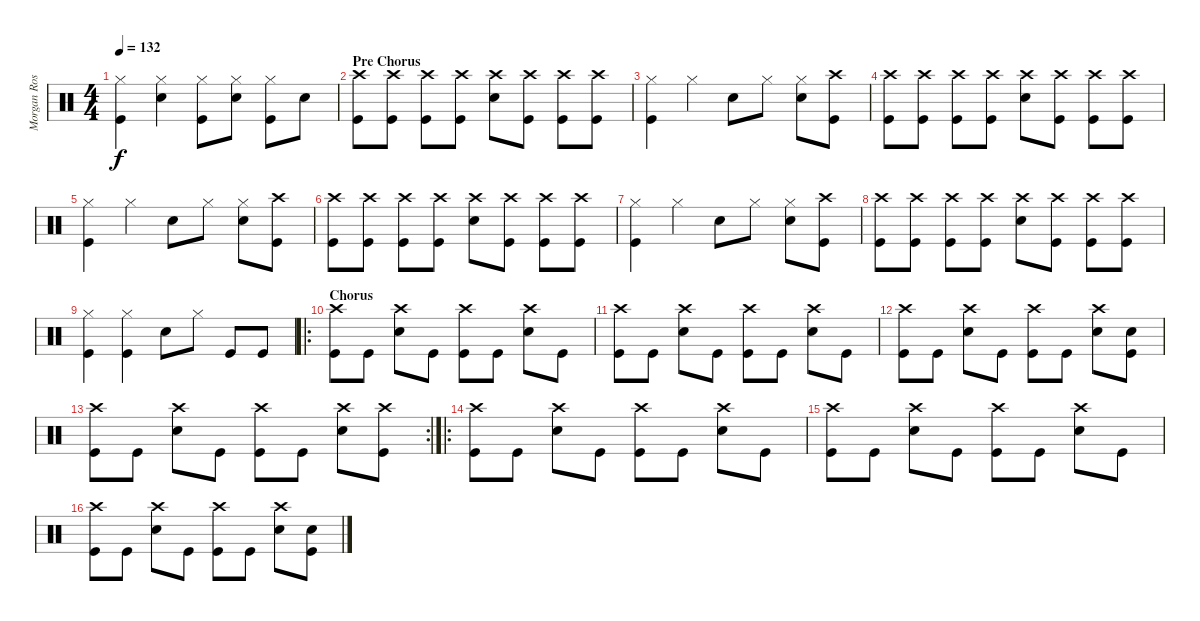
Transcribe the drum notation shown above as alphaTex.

\track ("Morgan Rose" "Morgan Ros") {instrument percussion}
\staff {score}
\articulation defaults
\ts (4 4)
\tempo 132
\clef neutral
\ks c
("Hi-Hat (closed)" "Kick (hit)").4{dy f} ("Hi-Hat (closed)" "Snare (hit) 2").4 ("Hi-Hat (closed)" "Kick (hit)").8 ("Hi-Hat (closed)" "Snare (hit) 2").8 ("Hi-Hat (closed)" "Kick (hit)").8 "Snare (hit) 2".8 |
\section ("" "Pre Chorus")
("Crash high (hit)" "Kick (hit)").8 ("Crash high (hit)" "Kick (hit)").8 ("Crash high (hit)" "Kick (hit)").8 ("Crash high (hit)" "Kick (hit)").8 ("Crash high (hit)" "Snare (hit) 2").8 ("Crash high (hit)" "Kick (hit)").8 ("Crash high (hit)" "Kick (hit)").8 ("Crash high (hit)" "Kick (hit)").8 |
("Hi-Hat (closed)" "Kick (hit)").4 "Hi-Hat (closed)".4 "Snare (hit) 2".8 "Hi-Hat (closed)".8 ("Hi-Hat (closed)" "Snare (hit) 2").8 ("Crash high (hit)" "Kick (hit)").8 |
("Crash high (hit)" "Kick (hit)").8 ("Crash high (hit)" "Kick (hit)").8 ("Crash high (hit)" "Kick (hit)").8 ("Crash high (hit)" "Kick (hit)").8 ("Crash high (hit)" "Snare (hit) 2").8 ("Crash high (hit)" "Kick (hit)").8 ("Crash high (hit)" "Kick (hit)").8 ("Crash high (hit)" "Kick (hit)").8 |
("Hi-Hat (closed)" "Kick (hit)").4 "Hi-Hat (closed)".4 "Snare (hit) 2".8 "Hi-Hat (closed)".8 ("Hi-Hat (closed)" "Snare (hit) 2").8 ("Crash high (hit)" "Kick (hit)").8 |
("Crash high (hit)" "Kick (hit)").8 ("Crash high (hit)" "Kick (hit)").8 ("Crash high (hit)" "Kick (hit)").8 ("Crash high (hit)" "Kick (hit)").8 ("Crash high (hit)" "Snare (hit) 2").8 ("Crash high (hit)" "Kick (hit)").8 ("Crash high (hit)" "Kick (hit)").8 ("Crash high (hit)" "Kick (hit)").8 |
("Hi-Hat (closed)" "Kick (hit)").4 "Hi-Hat (closed)".4 "Snare (hit) 2".8 "Hi-Hat (closed)".8 ("Hi-Hat (closed)" "Snare (hit) 2").8 ("Crash high (hit)" "Kick (hit)").8 |
("Crash high (hit)" "Kick (hit)").8 ("Crash high (hit)" "Kick (hit)").8 ("Crash high (hit)" "Kick (hit)").8 ("Crash high (hit)" "Kick (hit)").8 ("Crash high (hit)" "Snare (hit) 2").8 ("Crash high (hit)" "Kick (hit)").8 ("Crash high (hit)" "Kick (hit)").8 ("Crash high (hit)" "Kick (hit)").8 |
("Hi-Hat (closed)" "Kick (hit)").4 ("Hi-Hat (closed)" "Kick (hit)").4 "Snare (hit) 2".8 "Hi-Hat (closed)".8 "Kick (hit)".8 "Kick (hit)".8 |
\ro
\section ("" "Chorus")
("Crash high (hit)" "Kick (hit)").8 "Kick (hit)".8 ("Crash high (hit)" "Snare (hit) 2").8 "Kick (hit)".8 ("Crash high (hit)" "Kick (hit)").8 "Kick (hit)".8 ("Crash high (hit)" "Snare (hit) 2").8 "Kick (hit)".8 |
("Crash high (hit)" "Kick (hit)").8 "Kick (hit)".8 ("Crash high (hit)" "Snare (hit) 2").8 "Kick (hit)".8 ("Crash high (hit)" "Kick (hit)").8 "Kick (hit)".8 ("Crash high (hit)" "Snare (hit) 2").8 "Kick (hit)".8 |
("Crash high (hit)" "Kick (hit)").8 "Kick (hit)".8 ("Crash high (hit)" "Snare (hit) 2").8 "Kick (hit)".8 ("Crash high (hit)" "Kick (hit)").8 "Kick (hit)".8 ("Crash high (hit)" "Snare (hit) 2").8 ("Snare (hit) 2" "Kick (hit)").8 |
\rc 2
("Crash high (hit)" "Kick (hit)").8 "Kick (hit)".8 ("Crash high (hit)" "Snare (hit) 2").8 "Kick (hit)".8 ("Crash high (hit)" "Kick (hit)").8 "Kick (hit)".8 ("Crash high (hit)" "Snare (hit) 2").8 ("Crash high (hit)" "Kick (hit)").8 |
\ro
("Crash high (hit)" "Kick (hit)").8 "Kick (hit)".8 ("Crash high (hit)" "Snare (hit) 2").8 "Kick (hit)".8 ("Crash high (hit)" "Kick (hit)").8 "Kick (hit)".8 ("Crash high (hit)" "Snare (hit) 2").8 "Kick (hit)".8 |
("Crash high (hit)" "Kick (hit)").8 "Kick (hit)".8 ("Crash high (hit)" "Snare (hit) 2").8 "Kick (hit)".8 ("Crash high (hit)" "Kick (hit)").8 "Kick (hit)".8 ("Crash high (hit)" "Snare (hit) 2").8 "Kick (hit)".8 |
("Crash high (hit)" "Kick (hit)").8 "Kick (hit)".8 ("Crash high (hit)" "Snare (hit) 2").8 "Kick (hit)".8 ("Crash high (hit)" "Kick (hit)").8 "Kick (hit)".8 ("Crash high (hit)" "Snare (hit) 2").8 ("Snare (hit) 2" "Kick (hit)").8
